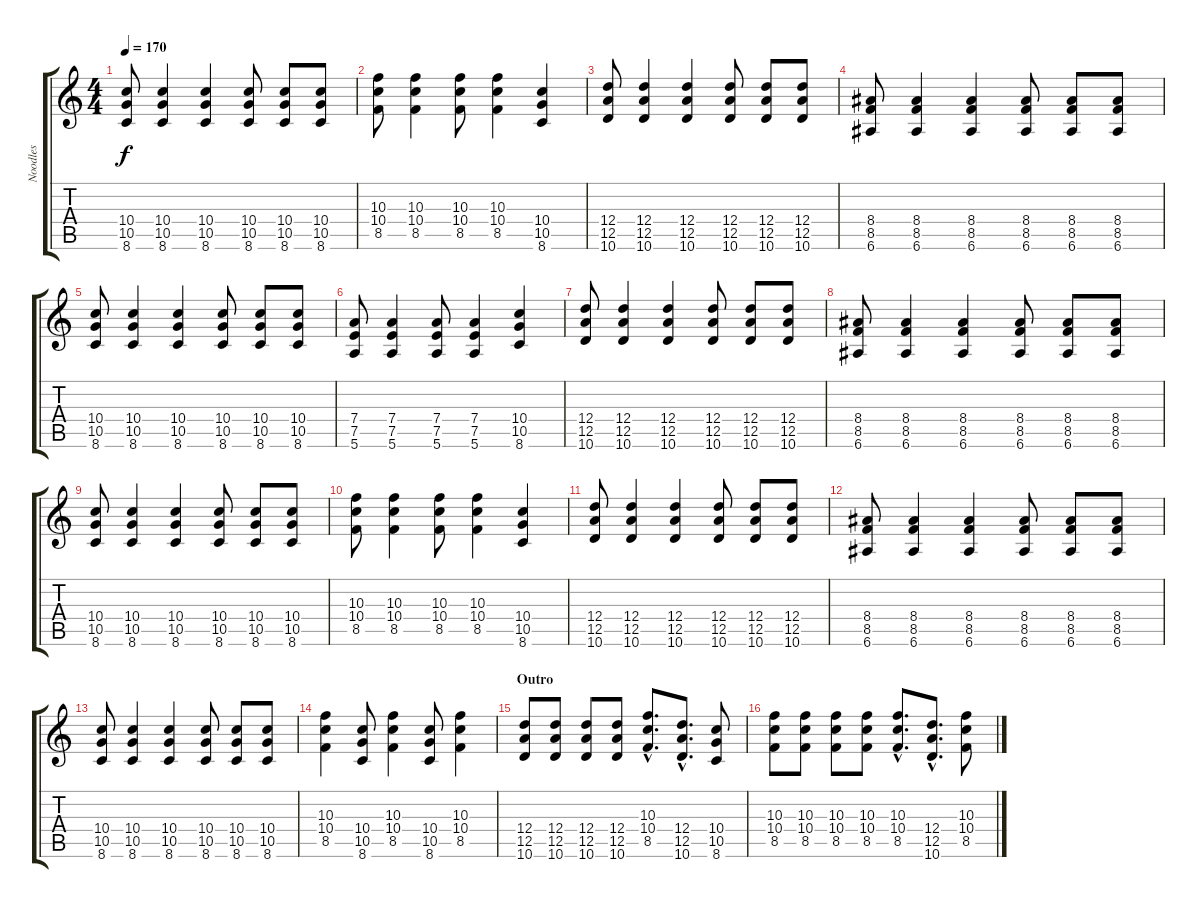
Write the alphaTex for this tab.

\track ("Noodles" "Noodles") {instrument distortionguitar}
\staff {score tabs}
\tuning (E4 B3 G3 D3 A2 E2) {hide}
\ts (4 4)
\tempo 170
\clef g2
\ks c
(10.4 10.5 8.6).8{dy f} (10.4 10.5 8.6).4 (10.4 10.5 8.6).4 (10.4 10.5 8.6).8 (10.4 10.5 8.6).8 (10.4 10.5 8.6).8 |
(10.3 10.4 8.5).8 (10.3 10.4 8.5).4 (10.3 10.4 8.5).8 (10.3 10.4 8.5).4 (10.4 10.5 8.6).4 |
(12.4 12.5 10.6).8 (12.4 12.5 10.6).4 (12.4 12.5 10.6).4 (12.4 12.5 10.6).8 (12.4 12.5 10.6).8 (12.4 12.5 10.6).8 |
(8.4 8.5 6.6).8 (8.4 8.5 6.6).4 (8.4 8.5 6.6).4 (8.4 8.5 6.6).8 (8.4 8.5 6.6).8 (8.4 8.5 6.6).8 |
(10.4 10.5 8.6).8 (10.4 10.5 8.6).4 (10.4 10.5 8.6).4 (10.4 10.5 8.6).8 (10.4 10.5 8.6).8 (10.4 10.5 8.6).8 |
(7.4 7.5 5.6).8 (7.4 7.5 5.6).4 (7.4 7.5 5.6).8 (7.4 7.5 5.6).4 (10.4 10.5 8.6).4 |
(12.4 12.5 10.6).8 (12.4 12.5 10.6).4 (12.4 12.5 10.6).4 (12.4 12.5 10.6).8 (12.4 12.5 10.6).8 (12.4 12.5 10.6).8 |
(8.4 8.5 6.6).8 (8.4 8.5 6.6).4 (8.4 8.5 6.6).4 (8.4 8.5 6.6).8 (8.4 8.5 6.6).8 (8.4 8.5 6.6).8 |
(10.4 10.5 8.6).8 (10.4 10.5 8.6).4 (10.4 10.5 8.6).4 (10.4 10.5 8.6).8 (10.4 10.5 8.6).8 (10.4 10.5 8.6).8 |
(10.3 10.4 8.5).8 (10.3 10.4 8.5).4 (10.3 10.4 8.5).8 (10.3 10.4 8.5).4 (10.4 10.5 8.6).4 |
(12.4 12.5 10.6).8 (12.4 12.5 10.6).4 (12.4 12.5 10.6).4 (12.4 12.5 10.6).8 (12.4 12.5 10.6).8 (12.4 12.5 10.6).8 |
(8.4 8.5 6.6).8 (8.4 8.5 6.6).4 (8.4 8.5 6.6).4 (8.4 8.5 6.6).8 (8.4 8.5 6.6).8 (8.4 8.5 6.6).8 |
(10.4 10.5 8.6).8 (10.4 10.5 8.6).4 (10.4 10.5 8.6).4 (10.4 10.5 8.6).8 (10.4 10.5 8.6).8 (10.4 10.5 8.6).8 |
(10.3 10.4 8.5).4 (10.4 10.5 8.6).8 (10.3 10.4 8.5).4 (10.4 10.5 8.6).8 (10.3 10.4 8.5).4 |
\section ("" "Outro")
(12.4 12.5 10.6).8 (12.4 12.5 10.6).8 (12.4 12.5 10.6).8 (12.4 12.5 10.6).8 (10.3{hac} 10.4{hac} 8.5{hac}).8{d} (12.4{hac} 12.5{hac} 10.6{hac}).8{d} (10.4 10.5 8.6).8 |
(10.3 10.4 8.5).8 (10.3 10.4 8.5).8 (10.3 10.4 8.5).8 (10.3 10.4 8.5).8 (10.3{hac} 10.4{hac} 8.5{hac}).8{d} (12.4{hac} 12.5{hac} 10.6{hac}).8{d} (10.3 10.4 8.5).8
